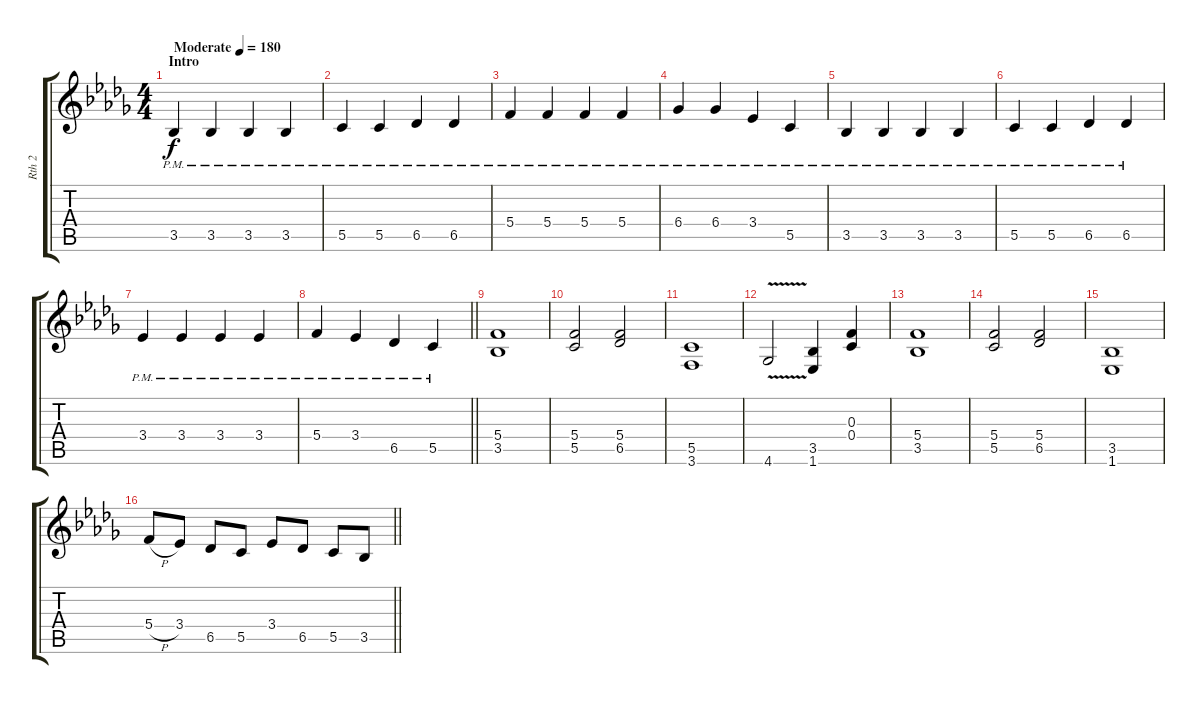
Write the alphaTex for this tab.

\track ("Rth 2" "Rth 2") {instrument overdrivenguitar}
\staff {score tabs}
\tuning (D4 A3 F3 C3 G2 D2) {hide}
\ts (4 4)
\section ("" "Intro")
\tempo (180 "Moderate")
\clef g2
\ks bbminor
3.5{pm}.4{dy f instrument overdrivenguitar} 3.5{pm}.4 3.5{pm}.4 3.5{pm}.4 |
5.5{pm}.4 5.5{pm}.4 6.5{pm}.4 6.5{pm}.4 |
5.4{pm}.4 5.4{pm}.4 5.4{pm}.4 5.4{pm}.4 |
6.4{pm}.4 6.4{pm}.4 3.4{pm}.4 5.5{pm}.4 |
3.5{pm}.4 3.5{pm}.4 3.5{pm}.4 3.5{pm}.4 |
5.5{pm}.4 5.5{pm}.4 6.5{pm}.4 6.5{pm}.4 |
3.4{pm}.4 3.4{pm}.4 3.4{pm}.4 3.4{pm}.4 |
\barLineRight lightlight
5.4{pm}.4 3.4{pm}.4 6.5{pm}.4 5.5{pm}.4 |
(5.4 3.5).1 |
(5.4 5.5).2 (5.4 6.5).2 |
(5.5 3.6).1 |
4.6{v}.2 (3.5 1.6).4 (0.3 0.4).4 |
(5.4 3.5).1 |
(5.4 5.5).2 (5.4 6.5).2 |
(3.5 1.6).1 |
\barLineRight lightlight
5.4{h}.8 3.4.8 6.5.8 5.5.8 3.4.8 6.5.8 5.5.8 3.5.8
